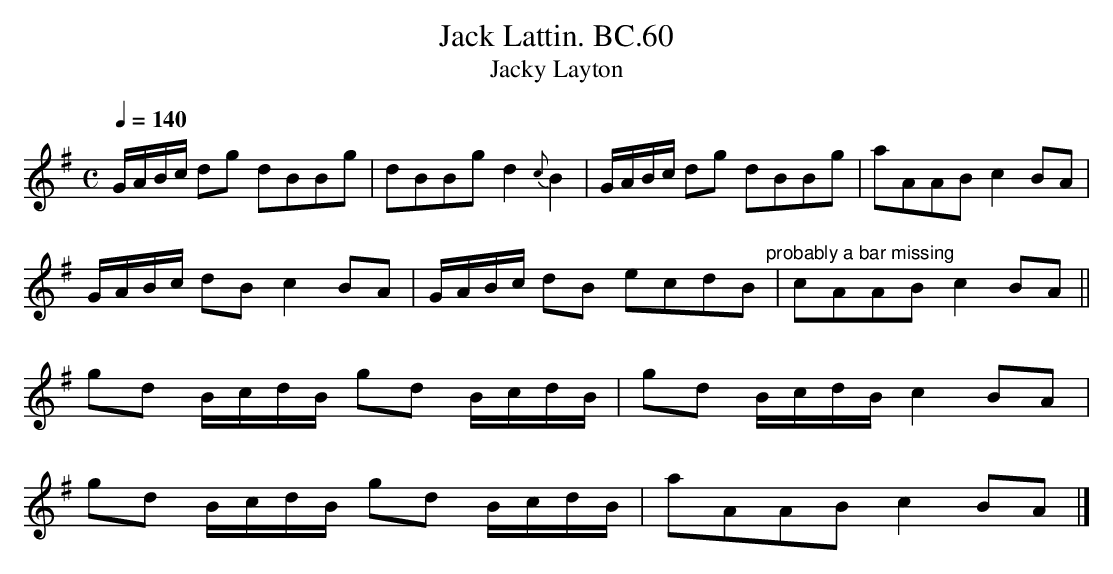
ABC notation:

X:1
T:Jack Lattin. BC.60
T:Jacky Layton
M:C
L:1/8
Q:1/4=140
K:G
G/A/B/c/ dg dBBg|dBBg d2 {c}B2|G/A/B/c/ dg dBBg|aAAB c2 BA|
G/A/B/c/ dB c2 BA|G/A/B/c/ dB ecdB"^probably a bar missing"|cAAB c2 BA||
gd B/c/d/B/ gd B/c/d/B/|gd B/c/d/B/ c2 BA|
gd B/c/d/B/ gd B/c/d/B/|aAAB c2 BA|]
